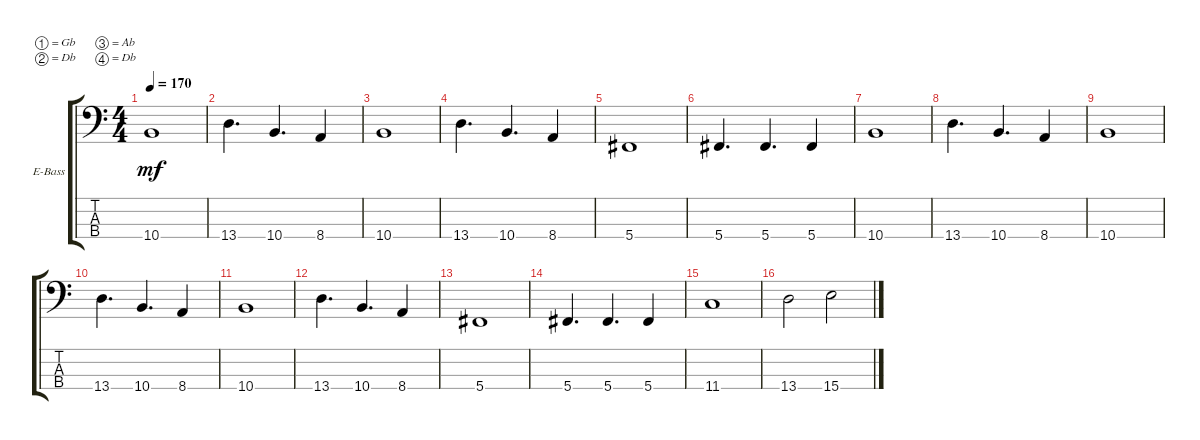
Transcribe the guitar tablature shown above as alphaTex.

\defaultSystemsLayout 4
\bracketExtendMode groupsimilarinstruments
\firstSystemTrackNameOrientation horizontal
\otherSystemsTrackNameOrientation horizontal
\track ("Electric Bass" "E-Bass") {instrument electricbassfinger}
\staff {score tabs}
\tuning (Gb2 Db2 Ab1 Db1)
\ts (4 4)
\tempo 170
\clef f4
\ks c
10.4.1{dy mf} |
13.4.4{d} 10.4.4{d} 8.4.4 |
10.4.1 |
13.4.4{d} 10.4.4{d} 8.4.4 |
5.4.1 |
5.4.4{d} 5.4.4{d} 5.4.4 |
10.4.1 |
13.4.4{d} 10.4.4{d} 8.4.4 |
10.4.1 |
13.4.4{d} 10.4.4{d} 8.4.4 |
10.4.1 |
13.4.4{d} 10.4.4{d} 8.4.4 |
5.4.1 |
5.4.4{d} 5.4.4{d} 5.4.4 |
11.4.1 |
13.4.2 15.4.2
